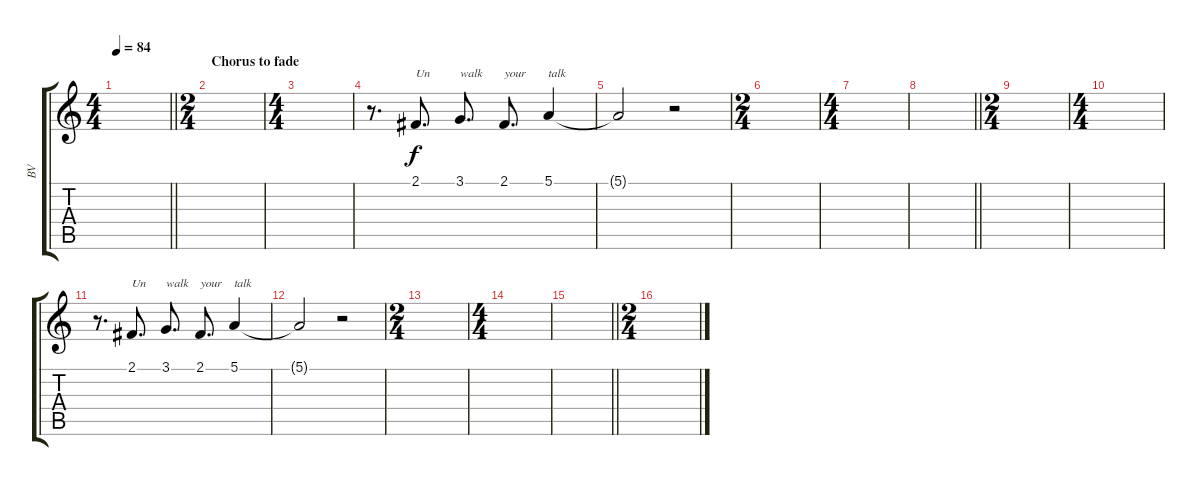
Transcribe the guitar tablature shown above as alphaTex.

\track ("BV" "BV") {instrument brightacousticpiano}
\staff {score tabs}
\tuning (E4 B3 G3 D3 A2 E2) {hide}
\ts (4 4)
\tempo 84
\clef g2
\barLineRight lightlight
\ks c
|
\ts (2 4)
\section ("" "Chorus to fade")
|
\ts (4 4)
|
r.8{d} 2.1.8{d txt "Un"} 3.1.8{d txt "walk"} 2.1.8{d txt "your"} 5.1.4{txt "talk"} |
5.1{t}.2 r.2 |
\ts (2 4)
|
\ts (4 4)
|
\barLineRight lightlight
|
\ts (2 4)
|
\ts (4 4)
|
r.8{d} 2.1.8{d txt "Un"} 3.1.8{d txt "walk"} 2.1.8{d txt "your"} 5.1.4{txt "talk"} |
5.1{t}.2 r.2 |
\ts (2 4)
|
\ts (4 4)
|
\barLineRight lightlight
|
\ts (2 4)
